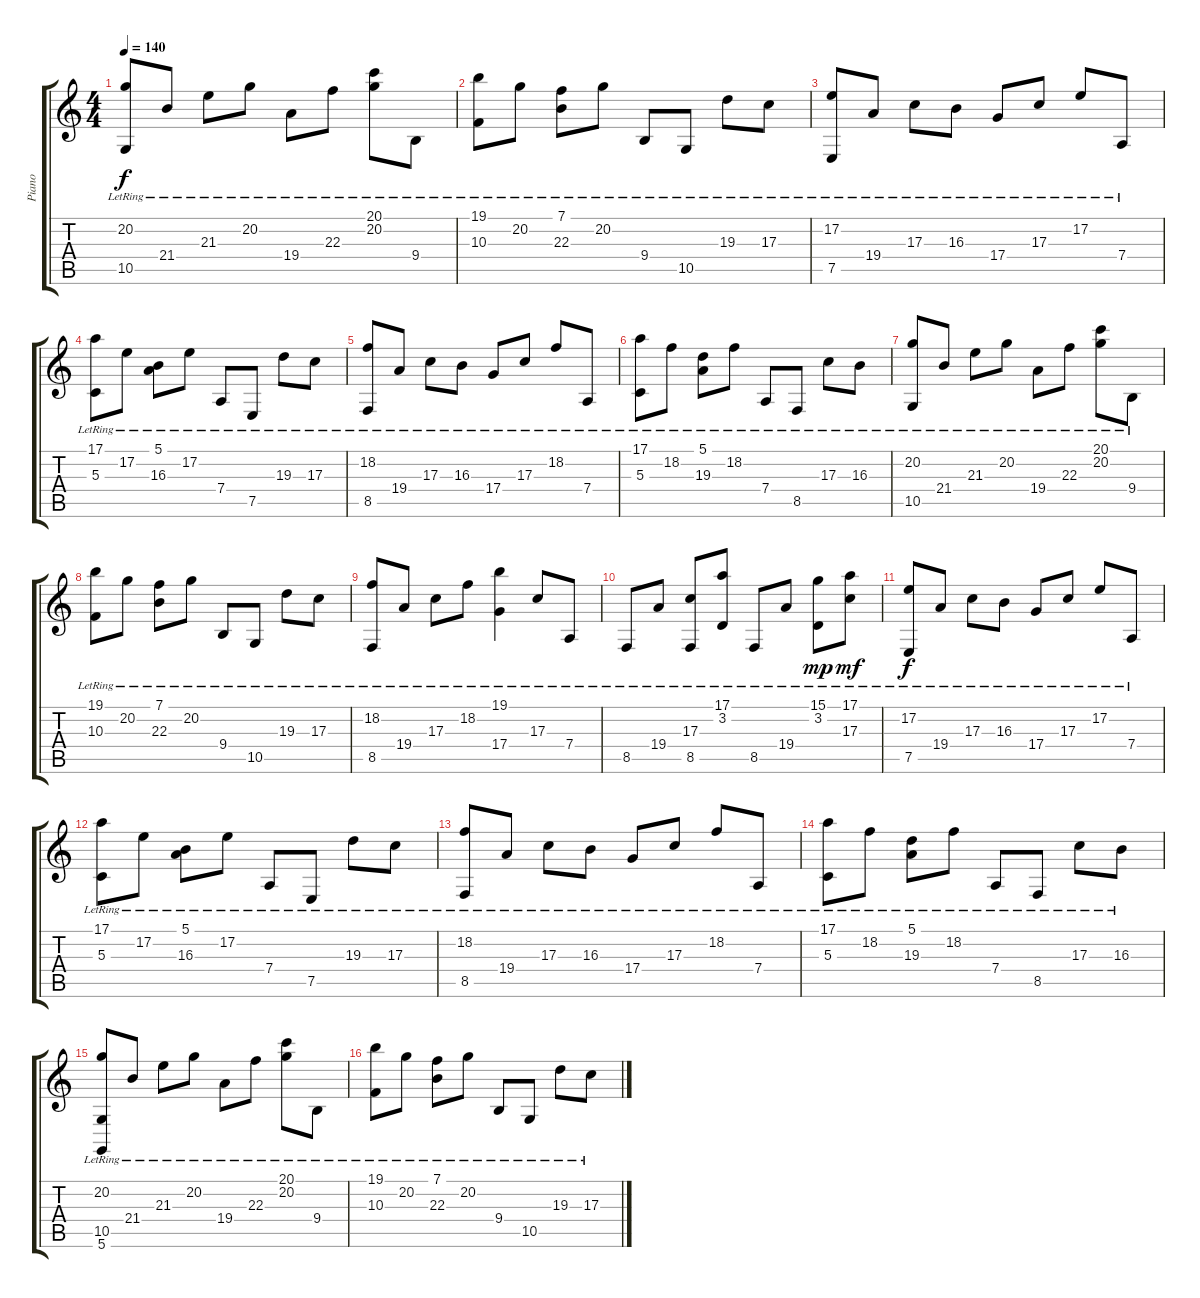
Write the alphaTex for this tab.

\track ("Piano" "Piano") {instrument acousticgrandpiano}
\staff {score tabs}
\tuning (E4 B3 G3 D3 A2 D2) {hide}
\ts (4 4)
\tempo 140
\clef g2
\ks c
(20.2{lr} 10.5{lr}).8{dy f} 21.4{lr}.8 21.3{lr}.8 20.2{lr}.8 19.4{lr}.8 22.3{lr}.8 (20.1{lr} 20.2{lr}).8 9.4{lr}.8 |
(19.1{lr} 10.3{lr}).8 20.2{lr}.8 (7.1{lr} 22.3{lr}).8 20.2{lr}.8 9.4{lr}.8 10.5{lr}.8 19.3{lr}.8 17.3{lr}.8 |
(17.2{lr} 7.5{lr}).8 19.4{lr}.8 17.3{lr}.8 16.3{lr}.8 17.4{lr}.8 17.3{lr}.8 17.2{lr}.8 7.4{lr}.8 |
(17.1{lr} 5.3{lr}).8 17.2{lr}.8 (5.1{lr} 16.3{lr}).8 17.2{lr}.8 7.4{lr}.8 7.5{lr}.8 19.3{lr}.8 17.3{lr}.8 |
(18.2{lr} 8.5{lr}).8 19.4{lr}.8 17.3{lr}.8 16.3{lr}.8 17.4{lr}.8 17.3{lr}.8 18.2{lr}.8 7.4{lr}.8 |
(17.1{lr} 5.3{lr}).8 18.2{lr}.8 (5.1{lr} 19.3{lr}).8 18.2{lr}.8 7.4{lr}.8 8.5{lr}.8 17.3{lr}.8 16.3{lr}.8 |
(20.2{lr} 10.5{lr}).8 21.4{lr}.8 21.3{lr}.8 20.2{lr}.8 19.4{lr}.8 22.3{lr}.8 (20.1{lr} 20.2{lr}).8 9.4{lr}.8 |
(19.1{lr} 10.3{lr}).8 20.2{lr}.8 (7.1{lr} 22.3{lr}).8 20.2{lr}.8 9.4{lr}.8 10.5{lr}.8 19.3{lr}.8 17.3{lr}.8 |
(18.2{lr} 8.5{lr}).8 19.4{lr}.8 17.3{lr}.8 18.2{lr}.8 (19.1{lr} 17.4{lr}).4 17.3{lr}.8 7.4{lr}.8 |
8.5{lr}.8 19.4{lr}.8 (17.3{lr} 8.5{lr}).8 (17.1{lr} 3.2{lr}).8 8.5{lr}.8 19.4{lr}.8 (15.1{lr} 3.2{lr}).8{dy mp} (17.1{lr} 17.3{lr}).8{dy mf} |
(17.2{lr} 7.5{lr}).8{dy f volume 15} 19.4{lr}.8 17.3{lr}.8 16.3{lr}.8 17.4{lr}.8 17.3{lr}.8 17.2{lr}.8 7.4{lr}.8 |
(17.1{lr} 5.3{lr}).8 17.2{lr}.8 (5.1{lr} 16.3{lr}).8 17.2{lr}.8 7.4{lr}.8 7.5{lr}.8 19.3{lr}.8 17.3{lr}.8 |
(18.2{lr} 8.5{lr}).8 19.4{lr}.8 17.3{lr}.8 16.3{lr}.8 17.4{lr}.8 17.3{lr}.8 18.2{lr}.8 7.4{lr}.8 |
(17.1{lr} 5.3{lr}).8{volume 16} 18.2{lr}.8 (5.1{lr} 19.3{lr}).8 18.2{lr}.8 7.4{lr}.8 8.5{lr}.8 17.3{lr}.8 16.3{lr}.8 |
(20.2{lr} 10.5{lr} 5.6{lr}).8 21.4{lr}.8 21.3{lr}.8 20.2{lr}.8 19.4{lr}.8 22.3{lr}.8 (20.1{lr} 20.2{lr}).8 9.4{lr}.8 |
(19.1{lr} 10.3{lr}).8 20.2{lr}.8 (7.1{lr} 22.3{lr}).8 20.2{lr}.8 9.4{lr}.8 10.5{lr}.8 19.3{lr}.8 17.3{lr}.8
